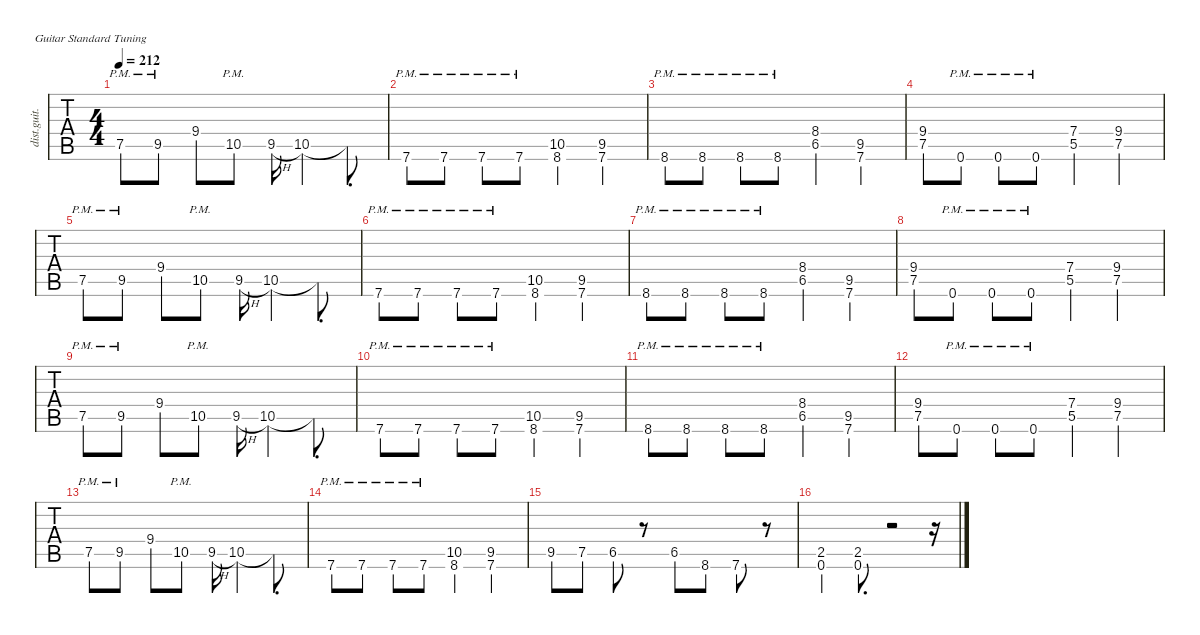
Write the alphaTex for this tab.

\defaultSystemsLayout 4
\hideDynamics
\bracketExtendMode nobrackets
\track ("Rhythm Guitar (James)" "dist.guit.") {defaultSystemsLayout 4 multiBarRest instrument distortionguitar}
\staff {tabs}
\tuning (E4 B3 G3 D3 A2 E2)
\ts (4 4)
\tempo 212
\clef g2
\ks c
7.5{pm}.8{dy mf} 9.5{pm acc #}.8 9.4.8 10.5{pm}.8 9.5{h acc #}.16 10.5.4 10.5{t}.8{d} |
7.6{pm}.8 7.6{pm}.8 7.6{pm}.8 7.6{pm}.8 (8.6 10.5).4 (7.6 9.5{acc #}).4 |
8.6{pm}.8 8.6{pm}.8 8.6{pm}.8 8.6{pm}.8 (6.5{acc #} 8.4{acc #}).4 (7.6 9.5{acc #}).4 |
(7.5 9.4).8 0.6{pm}.8 0.6{pm}.8 0.6{pm}.8 (5.5 7.4).4 (7.5 9.4).4 |
7.5{pm}.8 9.5{pm acc #}.8 9.4.8 10.5{pm}.8 9.5{h acc #}.16 10.5.4 10.5{t}.8{d} |
7.6{pm}.8 7.6{pm}.8 7.6{pm}.8 7.6{pm}.8 (8.6 10.5).4 (7.6 9.5{acc #}).4 |
8.6{pm}.8 8.6{pm}.8 8.6{pm}.8 8.6{pm}.8 (6.5{acc #} 8.4{acc #}).4 (7.6 9.5{acc #}).4 |
(7.5 9.4).8 0.6{pm}.8 0.6{pm}.8 0.6{pm}.8 (5.5 7.4).4 (7.5 9.4).4 |
7.5{pm}.8 9.5{pm acc #}.8 9.4.8 10.5{pm}.8 9.5{h acc #}.16 10.5.4 10.5{t}.8{d} |
7.6{pm}.8 7.6{pm}.8 7.6{pm}.8 7.6{pm}.8 (8.6 10.5).4 (7.6 9.5{acc #}).4 |
8.6{pm}.8 8.6{pm}.8 8.6{pm}.8 8.6{pm}.8 (6.5{acc #} 8.4{acc #}).4 (7.6 9.5{acc #}).4 |
(7.5 9.4).8 0.6{pm}.8 0.6{pm}.8 0.6{pm}.8 (5.5 7.4).4 (7.5 9.4).4 |
7.5{pm}.8 9.5{pm acc #}.8 9.4.8 10.5{pm}.8 9.5{h acc #}.16 10.5.4 10.5{t}.8{d} |
7.6{pm}.8 7.6{pm}.8 7.6{pm}.8 7.6{pm}.8 (8.6 10.5).4 (7.6 9.5{acc #}).4 |
9.5{acc #}.8 7.5.8 6.5{acc #}.8 r.8 6.5{acc #}.8 8.6.8 7.6.8 r.8 |
(0.6{st} 2.5{st}).4 (0.6 2.5).8{d} r.2 r.16
